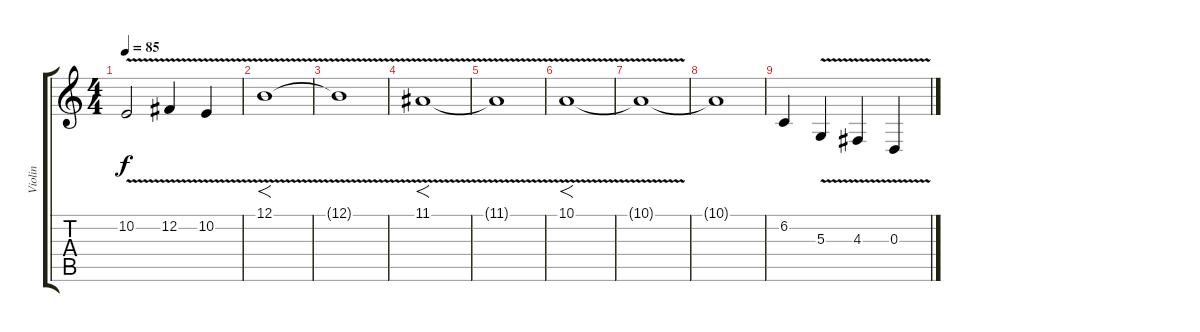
\track ("Violin" "Violin") {instrument violin}
\staff {score tabs}
\tuning (B3 Gb3 D3 A2 E2 B1) {hide}
\ts (4 4)
\tempo 85
\clef g2
\ks c
10.2{v}.2{dy f} 12.2{v}.4 10.2{v}.4 |
12.1{v}.1{f volume 5} |
12.1{t}.1 |
11.1{v}.1{f} |
11.1{t}.1 |
10.1{v}.1{f} |
10.1{t}.1 |
10.1{t}.1 |
6.2.4 5.3{v}.4 4.3{v}.4 0.3{v}.4
